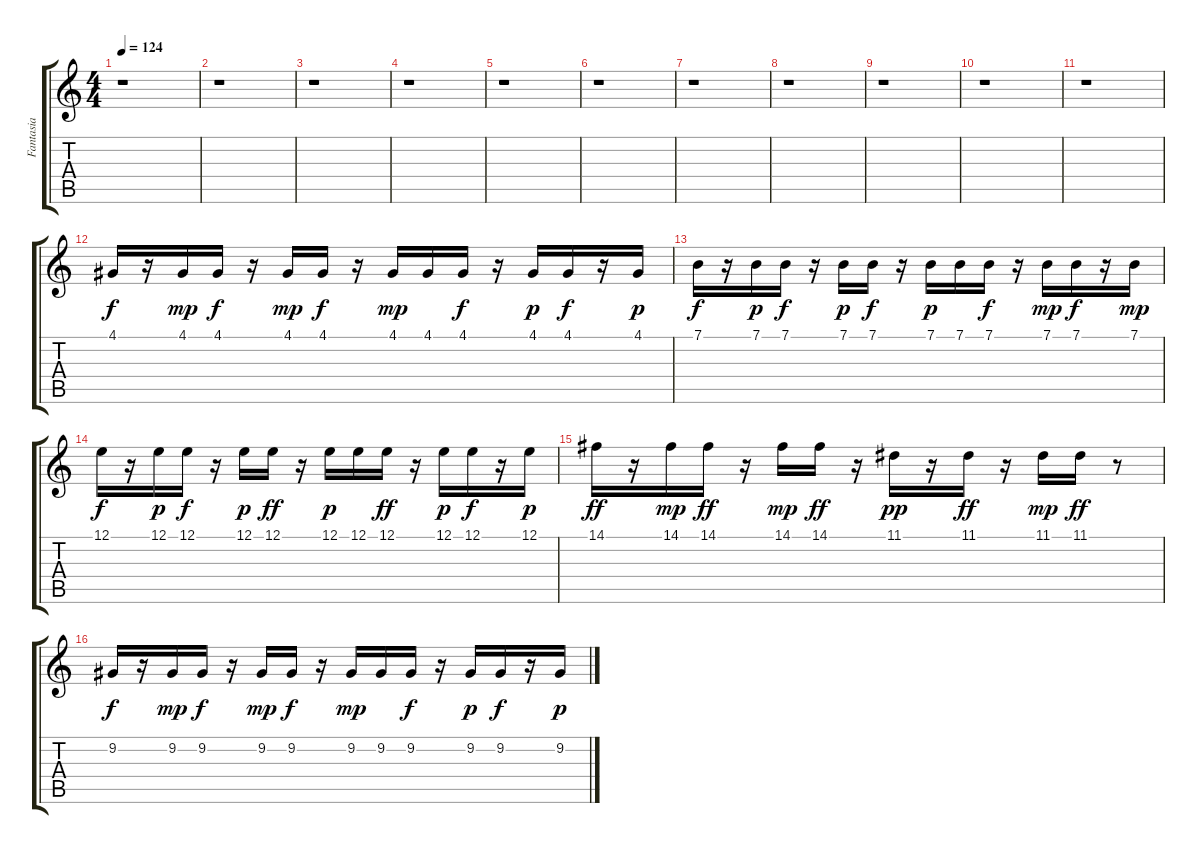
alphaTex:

\track ("Fantasia" "Fantasia") {instrument lead5charang}
\staff {score tabs}
\tuning (E4 B3 G3 D3 A2 E2) {hide}
\ts (4 4)
\tempo 124
\clef g2
\ks c
r.1{dy ff} |
r.1 |
r.1 |
r.1 |
r.1 |
r.1 |
r.1 |
r.1 |
r.1 |
r.1 |
r.1 |
4.1.16{dy f} r.16 4.1.16{dy mp} 4.1.16{dy f} r.16 4.1.16{dy mp} 4.1.16{dy f} r.16 4.1.16{dy mp} 4.1.16 4.1.16{dy f} r.16 4.1.16{dy p} 4.1.16{dy f} r.16 4.1.16{dy p} |
7.1.16{dy f} r.16 7.1.16{dy p} 7.1.16{dy f} r.16 7.1.16{dy p} 7.1.16{dy f} r.16 7.1.16{dy p} 7.1.16 7.1.16{dy f} r.16 7.1.16{dy mp} 7.1.16{dy f} r.16 7.1.16{dy mp} |
12.1.16{dy f} r.16 12.1.16{dy p} 12.1.16{dy f} r.16 12.1.16{dy p} 12.1.16{dy ff} r.16 12.1.16{dy p} 12.1.16 12.1.16{dy ff} r.16 12.1.16{dy p} 12.1.16{dy f} r.16 12.1.16{dy p} |
14.1.16{dy ff} r.16 14.1.16{dy mp} 14.1.16{dy ff} r.16 14.1.16{dy mp} 14.1.16{dy ff} r.16 11.1.16{dy pp} r.16 11.1.16{dy ff} r.16 11.1.16{dy mp} 11.1.16{dy ff} r.8 |
9.2.16{dy f} r.16 9.2.16{dy mp} 9.2.16{dy f} r.16 9.2.16{dy mp} 9.2.16{dy f} r.16 9.2.16{dy mp} 9.2.16 9.2.16{dy f} r.16 9.2.16{dy p} 9.2.16{dy f} r.16 9.2.16{dy p}
